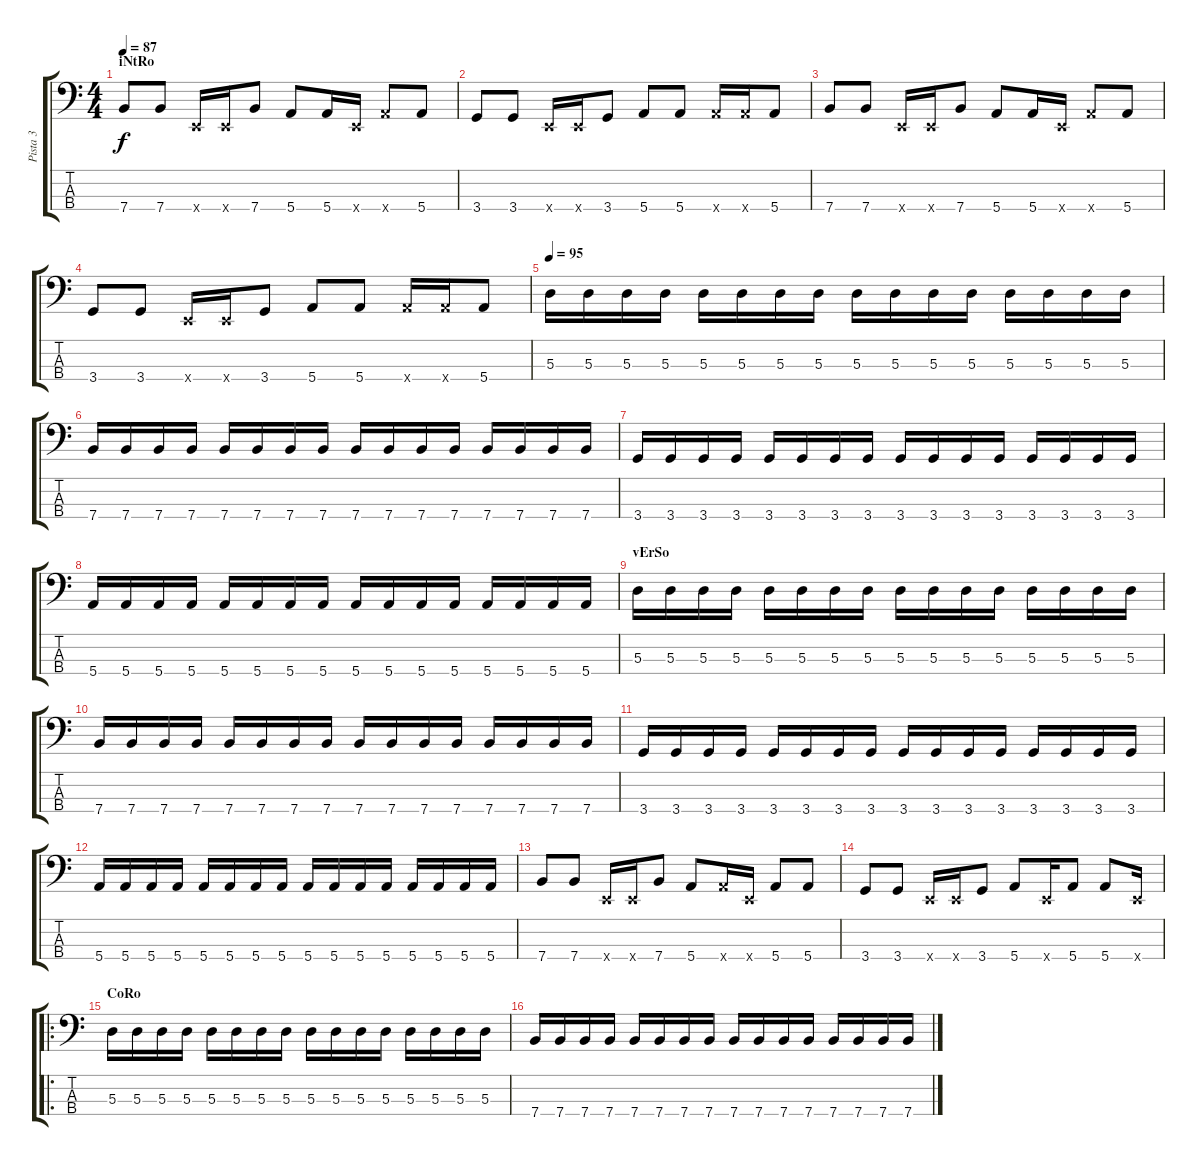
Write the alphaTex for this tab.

\track ("Pista 3" "Pista 3") {instrument electricbasspick}
\staff {score tabs}
\tuning (G2 D2 A1 E1) {hide}
\ts (4 4)
\section ("" "iNtRo")
\tempo 87
\tempo 97
\tempo 87
\clef f4
\ks c
7.4.8{dy f instrument electricbasspick} 7.4.8 0.4{x}.16 0.4{x}.16 7.4.8 5.4.8 5.4.16 0.4{x}.16 5.4{x}.8 5.4.8 |
3.4.8 3.4.8 0.4{x}.16 0.4{x}.16 3.4.8 5.4.8 5.4.8 5.4{x}.16 5.4{x}.16 5.4.8 |
7.4.8 7.4.8 0.4{x}.16 0.4{x}.16 7.4.8 5.4.8 5.4.16 0.4{x}.16 5.4{x}.8 5.4.8 |
3.4.8 3.4.8 0.4{x}.16 0.4{x}.16 3.4.8 5.4.8 5.4.8 5.4{x}.16 5.4{x}.16 5.4.8 |
\tempo 95
5.3.16 5.3.16 5.3.16 5.3.16 5.3.16 5.3.16 5.3.16 5.3.16 5.3.16 5.3.16 5.3.16 5.3.16 5.3.16 5.3.16 5.3.16 5.3.16 |
7.4.16 7.4.16 7.4.16 7.4.16 7.4.16 7.4.16 7.4.16 7.4.16 7.4.16 7.4.16 7.4.16 7.4.16 7.4.16 7.4.16 7.4.16 7.4.16 |
3.4.16 3.4.16 3.4.16 3.4.16 3.4.16 3.4.16 3.4.16 3.4.16 3.4.16 3.4.16 3.4.16 3.4.16 3.4.16 3.4.16 3.4.16 3.4.16 |
5.4.16 5.4.16 5.4.16 5.4.16 5.4.16 5.4.16 5.4.16 5.4.16 5.4.16 5.4.16 5.4.16 5.4.16 5.4.16 5.4.16 5.4.16 5.4.16 |
\section ("" "vErSo")
5.3.16 5.3.16 5.3.16 5.3.16 5.3.16 5.3.16 5.3.16 5.3.16 5.3.16 5.3.16 5.3.16 5.3.16 5.3.16 5.3.16 5.3.16 5.3.16 |
7.4.16 7.4.16 7.4.16 7.4.16 7.4.16 7.4.16 7.4.16 7.4.16 7.4.16 7.4.16 7.4.16 7.4.16 7.4.16 7.4.16 7.4.16 7.4.16 |
3.4.16 3.4.16 3.4.16 3.4.16 3.4.16 3.4.16 3.4.16 3.4.16 3.4.16 3.4.16 3.4.16 3.4.16 3.4.16 3.4.16 3.4.16 3.4.16 |
5.4.16 5.4.16 5.4.16 5.4.16 5.4.16 5.4.16 5.4.16 5.4.16 5.4.16 5.4.16 5.4.16 5.4.16 5.4.16 5.4.16 5.4.16 5.4.16 |
7.4.8 7.4.8 0.4{x}.16 0.4{x}.16 7.4.8 5.4.8 5.4{x}.16 0.4{x}.16 5.4.8 5.4.8 |
3.4.8 3.4.8 0.4{x}.16 0.4{x}.16 3.4.8 5.4.8 0.4{x}.16 5.4.8 5.4.8 0.4{x}.16 |
\ro
\section ("" "CoRo")
5.3.16 5.3.16 5.3.16 5.3.16 5.3.16 5.3.16 5.3.16 5.3.16 5.3.16 5.3.16 5.3.16 5.3.16 5.3.16 5.3.16 5.3.16 5.3.16 |
7.4.16 7.4.16 7.4.16 7.4.16 7.4.16 7.4.16 7.4.16 7.4.16 7.4.16 7.4.16 7.4.16 7.4.16 7.4.16 7.4.16 7.4.16 7.4.16
